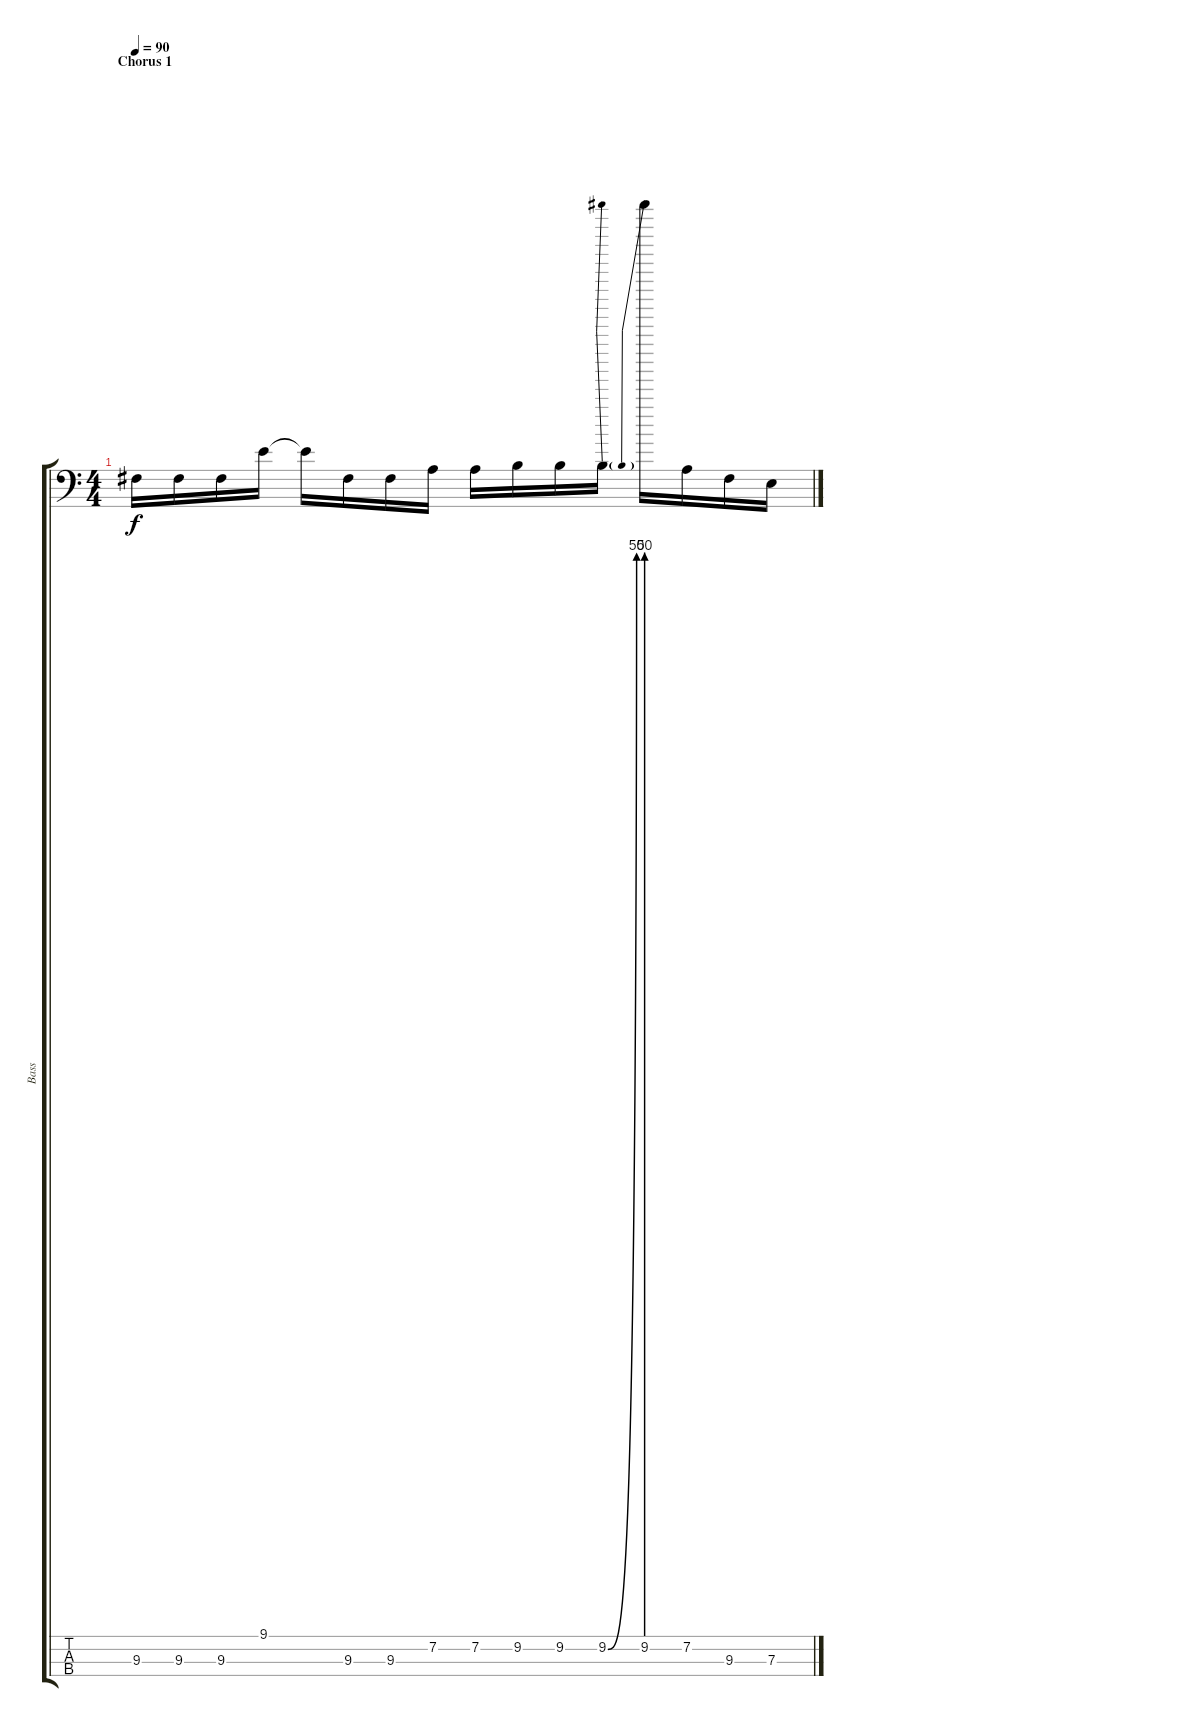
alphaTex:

\track ("Bass" "Bass") {instrument electricbassfinger}
\staff {score tabs}
\tuning (G2 D2 A1 E1) {hide}
\ts (4 4)
\section ("" "Chorus 1")
\tempo 90
\clef f4
\ks c
9.3.16{dy f} 9.3.16 9.3.16 9.1.16 9.1{t}.16 9.3.16 9.3.16 7.2.16 7.2.16 9.2.16 9.2.16 9.2{be (bend 0 0 300 200)}.16 9.2{be (prebend 0 200 300 200)}.16 7.2.16 9.3.16 7.3.16
